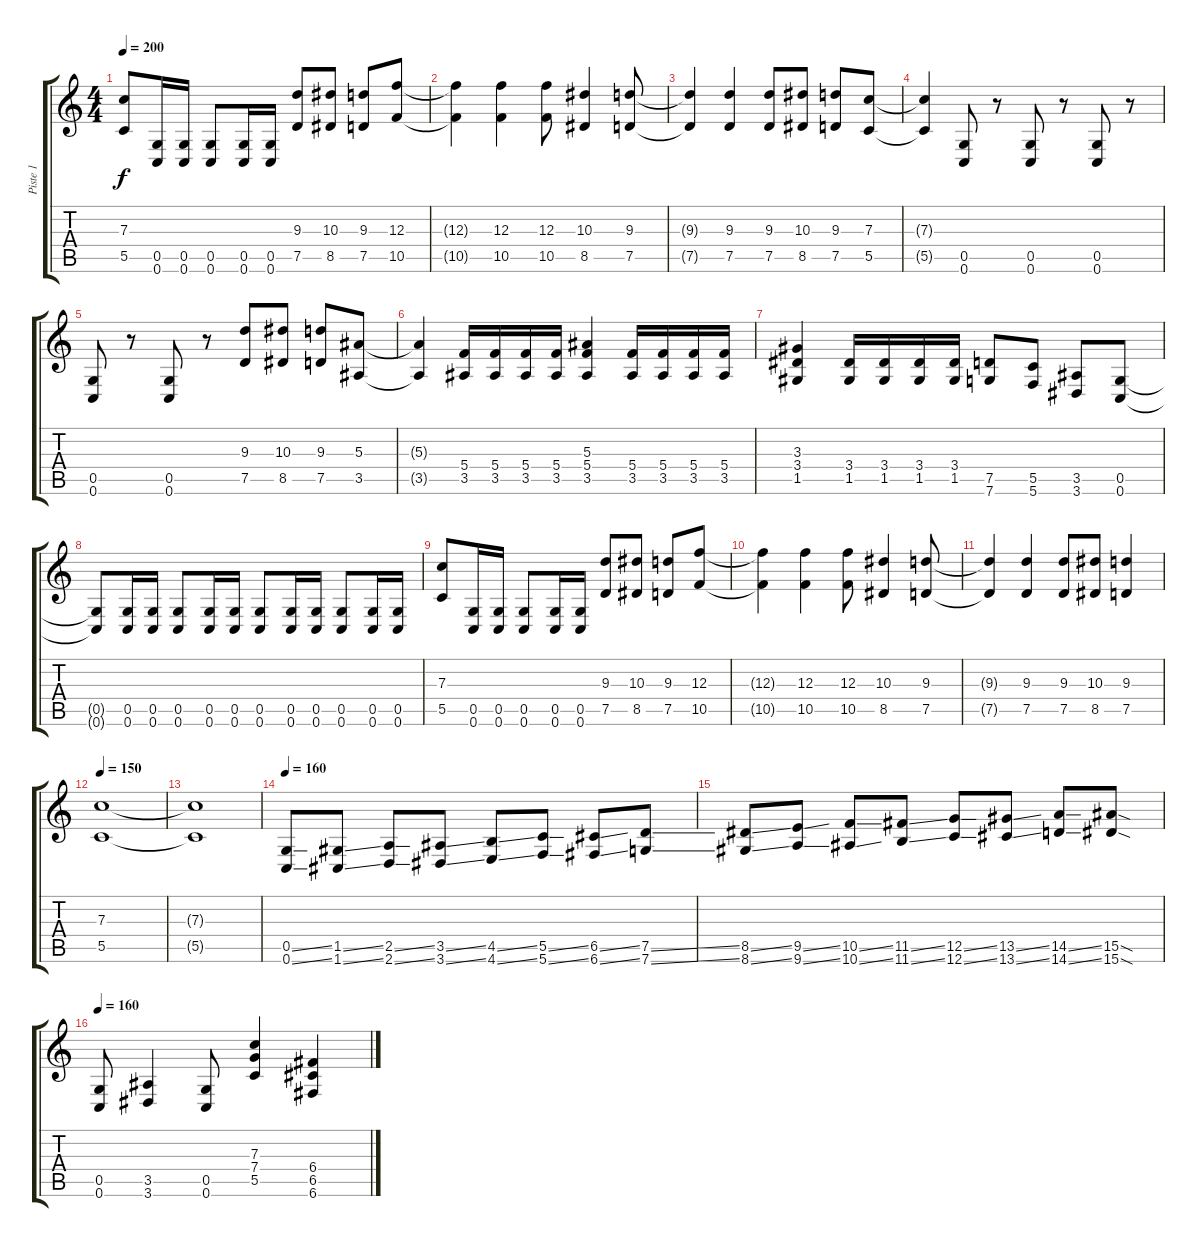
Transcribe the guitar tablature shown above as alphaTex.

\track ("Piste 1" "Piste 1") {instrument distortionguitar}
\staff {score tabs}
\tuning (D4 A3 F3 C3 G2 C2) {hide}
\ts (4 4)
\tempo 200
\clef g2
\ks c
(7.3 5.5).8{dy f} (0.5 0.6).16 (0.5 0.6).16 (0.5 0.6).8 (0.5 0.6).16 (0.5 0.6).16 (9.3 7.5).8 (10.3 8.5).8 (9.3 7.5).8 (12.3 10.5).8 |
(12.3{t} 10.5{t}).4 (12.3 10.5).4 (12.3 10.5).8 (10.3 8.5).4 (9.3 7.5).8 |
(9.3{t} 7.5{t}).4 (9.3 7.5).4 (9.3 7.5).8 (10.3 8.5).8 (9.3 7.5).8 (7.3 5.5).8 |
(7.3{t} 5.5{t}).4 (0.5 0.6).8 r.8 (0.5 0.6).8 r.8 (0.5 0.6).8 r.8 |
(0.5 0.6).8 r.8 (0.5 0.6).8 r.8 (9.3 7.5).8 (10.3 8.5).8 (9.3 7.5).8 (5.3 3.5).8 |
(5.3{t} 3.5{t}).4 (5.4 3.5).16 (5.4 3.5).16 (5.4 3.5).16 (5.4 3.5).16 (5.3 5.4 3.5).4 (5.4 3.5).16 (5.4 3.5).16 (5.4 3.5).16 (5.4 3.5).16 |
(3.3 3.4 1.5).4 (3.4 1.5).16 (3.4 1.5).16 (3.4 1.5).16 (3.4 1.5).16 (7.5 7.6).8 (5.5 5.6).8 (3.5 3.6).8 (0.5 0.6).8 |
(0.5{t} 0.6{t}).8 (0.5 0.6).16 (0.5 0.6).16 (0.5 0.6).8 (0.5 0.6).16 (0.5 0.6).16 (0.5 0.6).8 (0.5 0.6).16 (0.5 0.6).16 (0.5 0.6).8 (0.5 0.6).16 (0.5 0.6).16 |
(7.3 5.5).8 (0.5 0.6).16 (0.5 0.6).16 (0.5 0.6).8 (0.5 0.6).16 (0.5 0.6).16 (9.3 7.5).8 (10.3 8.5).8 (9.3 7.5).8 (12.3 10.5).8 |
(12.3{t} 10.5{t}).4 (12.3 10.5).4 (12.3 10.5).8 (10.3 8.5).4 (9.3 7.5).8 |
(9.3{t} 7.5{t}).4 (9.3 7.5).4 (9.3 7.5).8 (10.3 8.5).8 (9.3 7.5).4 |
\tempo 150
(7.3 5.5).1 |
(7.3{t} 5.5{t}).1 |
\tempo 160
(0.5{ss} 0.6{ss}).8 (1.5{ss} 1.6{ss}).8 (2.5{ss} 2.6{ss}).8 (3.5{ss} 3.6{ss}).8 (4.5{ss} 4.6{ss}).8 (5.5{ss} 5.6{ss}).8 (6.5{ss} 6.6{ss}).8 (7.5{ss} 7.6{ss}).8 |
(8.5{ss} 8.6{ss}).8 (9.5{ss} 9.6{ss}).8 (10.5{ss} 10.6{ss}).8 (11.5{ss} 11.6{ss}).8 (12.5{ss} 12.6{ss}).8 (13.5{ss} 13.6{ss}).8 (14.5{ss} 14.6{ss}).8 (15.5{sod} 15.6{sod}).8 |
\tempo 160
(0.5 0.6).8 (3.5 3.6).4 (0.5 0.6).8 (7.3 7.4 5.5).4 (6.4 6.5 6.6).4
